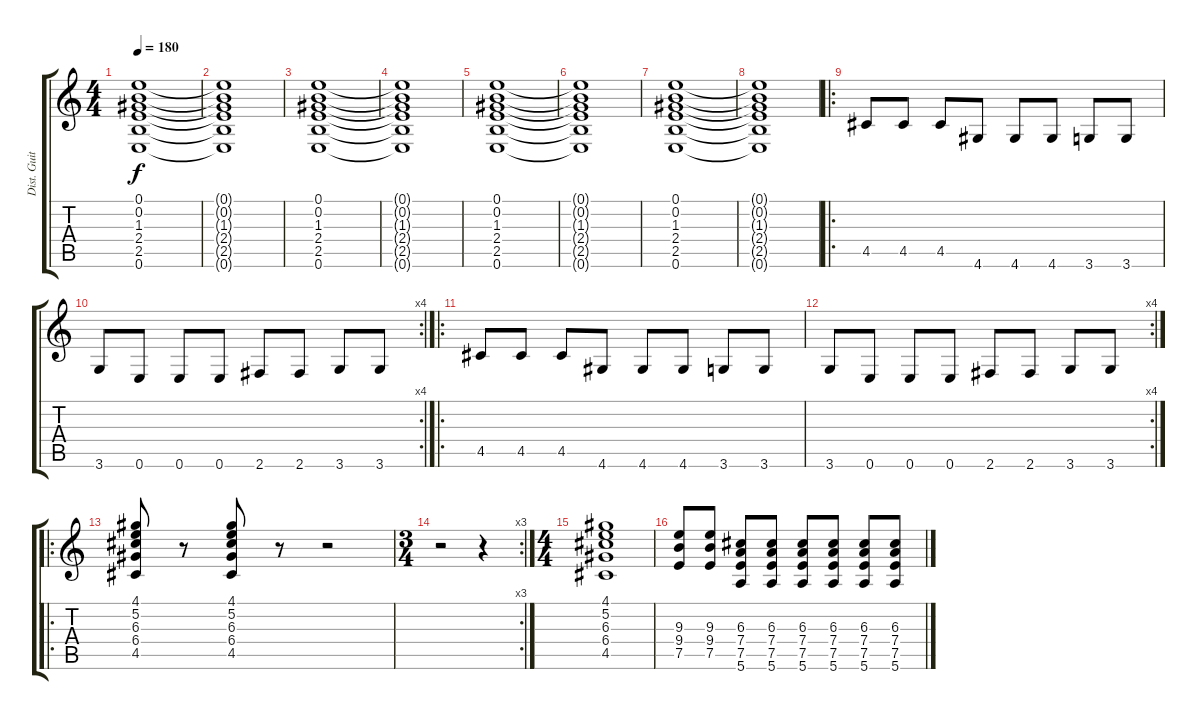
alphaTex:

\track ("Dist. Guitar 1" "Dist. Guit") {instrument distortionguitar}
\staff {score tabs}
\tuning (E4 B3 G3 D3 A2 E2) {hide}
\ts (4 4)
\tempo 180
\clef g2
\ks c
(0.1 0.2 1.3 2.4 2.5 0.6).1{dy f instrument distortionguitar} |
(0.1{t} 0.2{t} 1.3{t} 2.4{t} 2.5{t} 0.6{t}).1 |
(0.1 0.2 1.3 2.4 2.5 0.6).1 |
(0.1{t} 0.2{t} 1.3{t} 2.4{t} 2.5{t} 0.6{t}).1 |
(0.1 0.2 1.3 2.4 2.5 0.6).1 |
(0.1{t} 0.2{t} 1.3{t} 2.4{t} 2.5{t} 0.6{t}).1 |
(0.1 0.2 1.3 2.4 2.5 0.6).1 |
(0.1{t} 0.2{t} 1.3{t} 2.4{t} 2.5{t} 0.6{t}).1 |
\ro
4.5.8 4.5.8 4.5.8 4.6.8 4.6.8 4.6.8 3.6.8 3.6.8 |
\rc 4
3.6.8 0.6.8 0.6.8 0.6.8 2.6.8 2.6.8 3.6.8 3.6.8 |
\ro
4.5.8 4.5.8 4.5.8 4.6.8 4.6.8 4.6.8 3.6.8 3.6.8 |
\rc 4
3.6.8 0.6.8 0.6.8 0.6.8 2.6.8 2.6.8 3.6.8 3.6.8 |
\ro
(4.1 5.2 6.3 6.4 4.5).8 r.8 (4.1 5.2 6.3 6.4 4.5).8 r.8 r.2 |
\rc 3
\ts (3 4)
r.2 r.4 |
\ts (4 4)
(4.1 5.2 6.3 6.4 4.5).1 |
(9.3 9.4 7.5).8 (9.3 9.4 7.5).8 (6.3 7.4 7.5 5.6).8 (6.3 7.4 7.5 5.6).8 (6.3 7.4 7.5 5.6).8 (6.3 7.4 7.5 5.6).8 (6.3 7.4 7.5 5.6).8 (6.3 7.4 7.5 5.6).8
